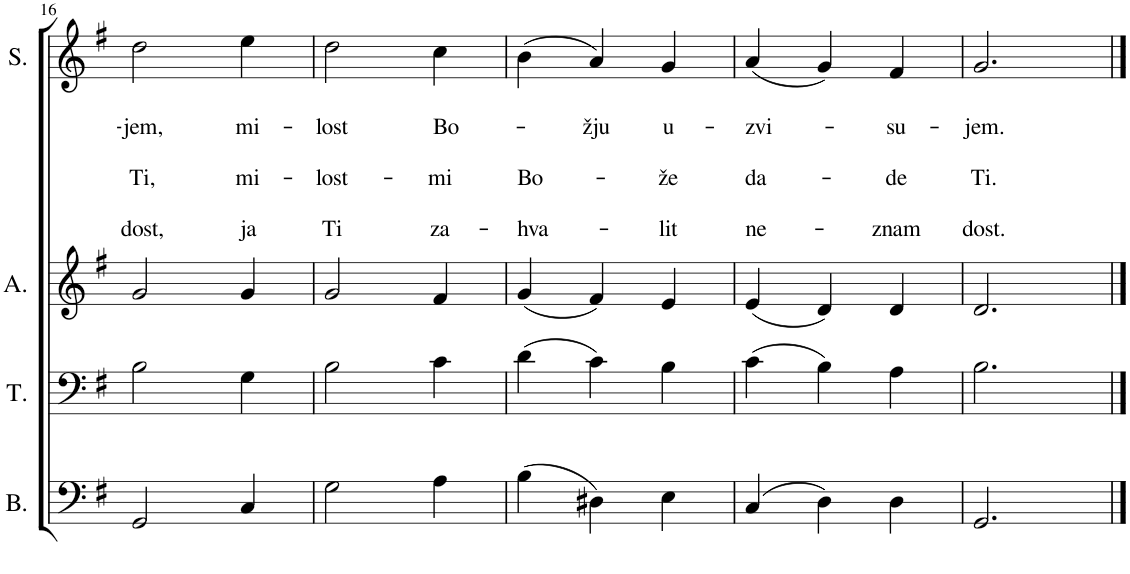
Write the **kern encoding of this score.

**kern	**kern	**kern	**kern	**text	**text	**text	**text	**text	**text
*part4	*part3	*part2	*part1	*part1	*part1	*part1	*part1	*part1	*part1
*staff4	*staff3	*staff2	*staff1	*staff1	*staff1	*staff1	*staff1	*staff1	*staff1
*I"Bass	*I"Tenor	*I"Alto	*I"Soprano	*	*	*	*	*	*
*I'B.	*I'T.	*I'A.	*I'S.	*	*	*	*	*	*
!!LO:PB:g=z
*clefF4	*clefF4	*clefG2	*clefG2	*	*	*	*	*	*
*k[f#]	*k[f#]	*k[f#]	*k[f#]	*	*	*	*	*	*
*M3/4	*M3/4	*M3/4	*M3/4	*	*	*	*	*	*
=16	=16	=16	=16	=16	=16	=16	=16	=16	=16
!	!	!	!	!	!LO:LY:b	!	!LO:LY:b	!	!LO:LY:b
2GG/	2B\	2g/	2dd\	.	-jem,	.	Ti,	.	dost,
!	!	!	!	!	!LO:LY:b	!	!LO:LY:b	!	!LO:LY:b
4C/	4G\	4g/	4ee\	.	mi-	.	mi-	.	ja
=17	=17	=17	=17	=17	=17	=17	=17	=17	=17
!	!	!	!	!	!LO:LY:b	!	!LO:LY:b	!	!LO:LY:b
2G\	2B\	2g/	2dd\	.	-lost	.	-lost-	.	Ti
!	!	!	!	!	!LO:LY:b	!	!LO:LY:b	!	!LO:LY:b
4A\	4c\	4f#/	4cc\	.	Bo-	.	-mi	.	za-
=18	=18	=18	=18	=18	=18	=18	=18	=18	=18
!	!	!	!	!	!	!	!LO:LY:b	!	!LO:LY:b
(4B\	(4d\	(4g/	(4b\	.	.	.	Bo-	.	-hva-
!	!	!	!	!	!LO:LY:b	!	!	!	!
4D#X\)	4c\)	4f#/)	4a/)	.	-žju	.	.	.	.
!	!	!	!	!	!LO:LY:b	!	!LO:LY:b	!	!LO:LY:b
4E\	4B\	4e/	4g/	.	u-	.	-že	.	-lit
=19	=19	=19	=19	=19	=19	=19	=19	=19	=19
!	!	!	!	!	!LO:LY:b	!	!LO:LY:b	!	!LO:LY:b
(4C/	(4c\	(4e/	(4a/	.	-zvi-	.	da-	.	ne-
4D\)	4B\)	4d/)	4g/)	.	.	.	.	.	.
!	!	!	!	!	!LO:LY:b	!	!LO:LY:b	!	!LO:LY:b
4D\	4A\	4d/	4f#/	.	-su-	.	-de	.	-znam
=20	=20	=20	=20	=20	=20	=20	=20	=20	=20
!	!	!	!	!	!LO:LY:b	!	!LO:LY:b	!	!LO:LY:b
2.GG/	2.B\	2.d/	2.g/	.	-jem.	.	Ti.	.	dost.
==	==	==	==	==	==	==	==	==	==
*-	*-	*-	*-	*-	*-	*-	*-	*-	*-
